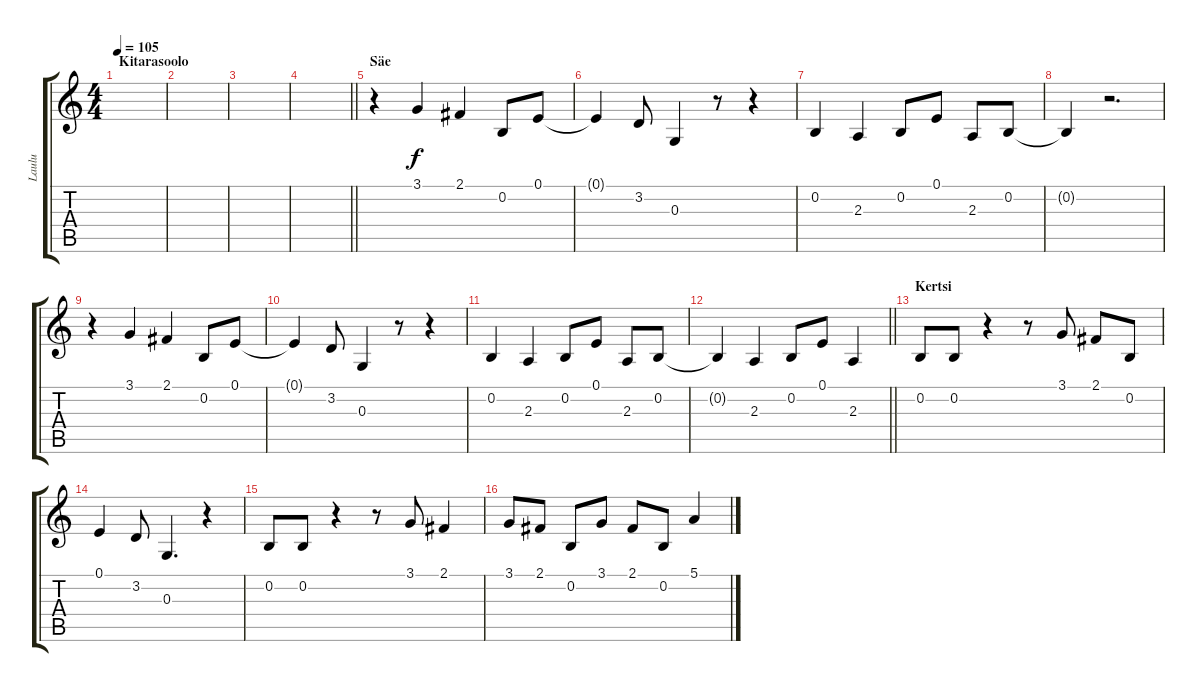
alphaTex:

\track ("Laulu" "Laulu") {instrument lead6voice}
\staff {score tabs}
\tuning (E4 B3 G3 D3 A2 E2) {hide}
\ts (4 4)
\section ("" "Kitarasoolo")
\tempo 105
\clef g2
\ks c
|
|
|
\barLineRight lightlight
|
\section ("" "Säe")
r.4 3.1.4 2.1.4 0.2.8 0.1.8 |
0.1{t}.4 3.2.8 0.3.4 r.8 r.4 |
0.2.4 2.3.4 0.2.8 0.1.8 2.3.8 0.2.8 |
0.2{t}.4 r.2{d} |
r.4 3.1.4 2.1.4 0.2.8 0.1.8 |
0.1{t}.4 3.2.8 0.3.4 r.8 r.4 |
0.2.4 2.3.4 0.2.8 0.1.8 2.3.8 0.2.8 |
\barLineRight lightlight
0.2{t}.4 2.3.4 0.2.8 0.1.8 2.3.4 |
\section ("" "Kertsi")
0.2.8 0.2.8 r.4 r.8 3.1.8 2.1.8 0.2.8 |
0.1.4 3.2.8 0.3.4{d} r.4 |
0.2.8 0.2.8 r.4 r.8 3.1.8 2.1.4 |
3.1.8 2.1.8 0.2.8 3.1.8 2.1.8 0.2.8 5.1.4
